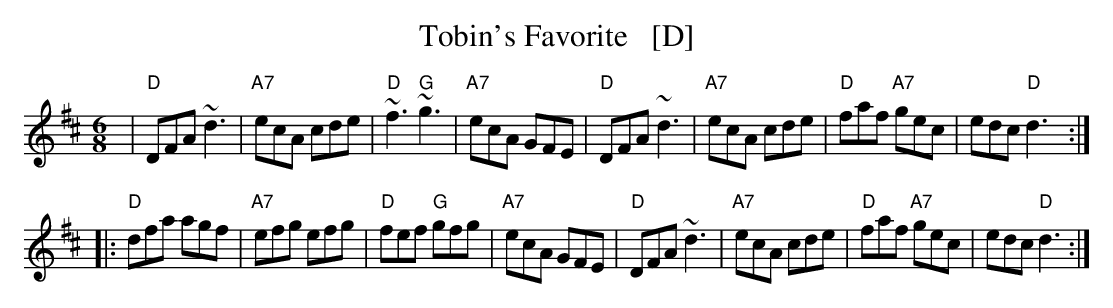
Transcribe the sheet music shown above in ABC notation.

X:1
T: Tobin's Favorite   [D]
M: 6/8
L: 1/8
K: D
| "D"DFA ~d3 | "A7"ecA cde | "D"~f3  "G"~g3 | "A7"ecA    GFE \
| "D"DFA ~d3 | "A7"ecA cde | "D"faf "A7"gec |     edc "D"d3 :|
|:"D"dfa agf | "A7"efg efg | "D"fef  "G"gfg | "A7"ecA    GFE \
| "D"DFA ~d3 | "A7"ecA cde | "D"faf "A7"gec |     edc "D"d3 :|
